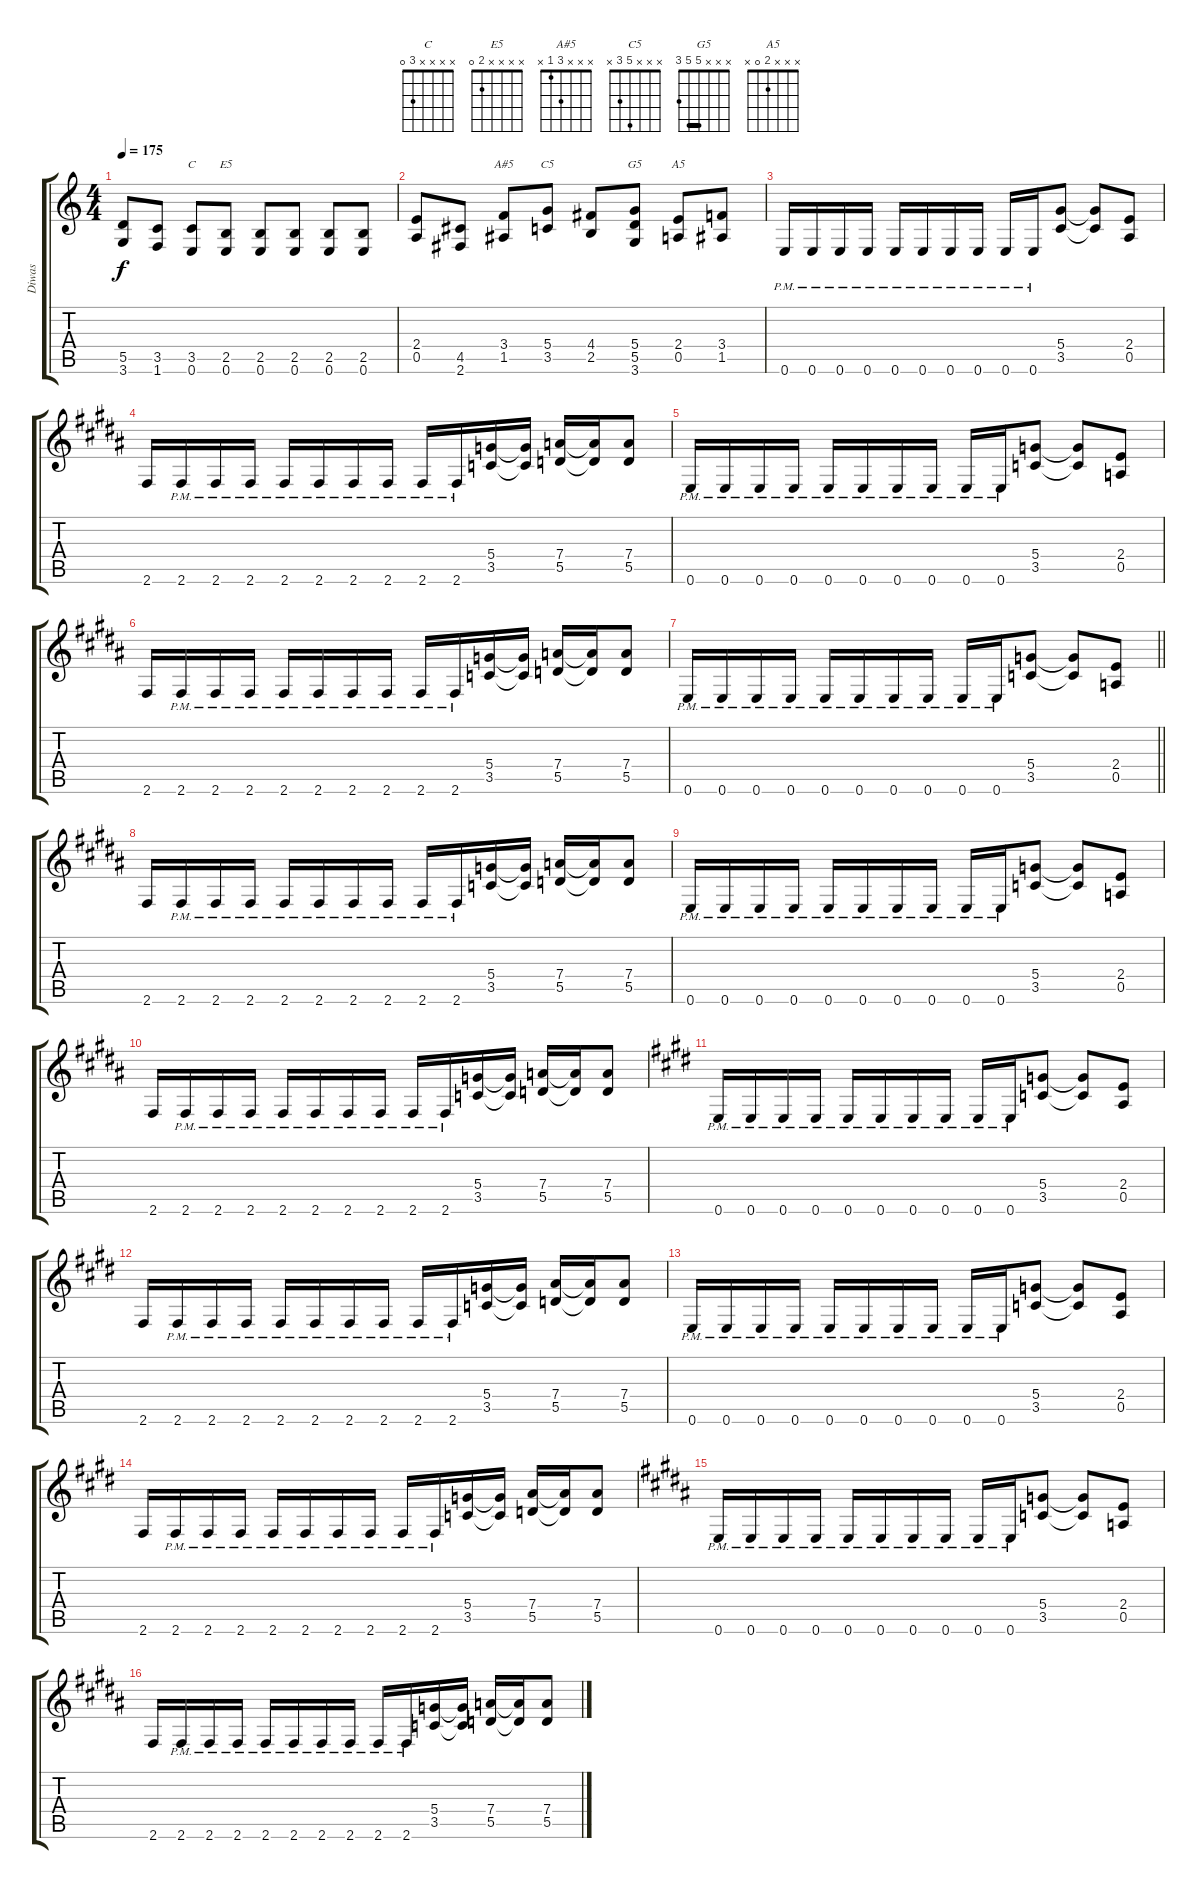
\track ("Diwas" "Diwas") {instrument overdrivenguitar}
\staff {score tabs}
\tuning (E4 B3 G3 D3 A2 E2) {hide}
\chord ("C" x x x x 3 0)
\chord ("E5" x x x x 2 0)
\chord ("A#5" x x x 3 1 x)
\chord ("C5" x x x 5 3 x)
\chord ("G5" x x x 5 5 3) {barre 5}
\chord ("A5" x x x 2 0 x)
\ts (4 4)
\tempo 175
\clef g2
\ks c
(5.5 3.6).8{dy f} (3.5 1.6).8 (3.5 0.6).8{ch "C"} (2.5 0.6).8{ch "E5"} (2.5 0.6).8 (2.5 0.6).8 (2.5 0.6).8 (2.5 0.6).8 |
(2.4 0.5).8 (4.5 2.6).8 (3.4 1.5).8{ch "A#5"} (5.4 3.5).8{ch "C5"} (4.4 2.5).8 (5.4 5.5 3.6).8{ch "G5"} (2.4 0.5).8{ch "A5"} (3.4 1.5).8 |
0.6{pm}.16 0.6{pm}.16 0.6{pm}.16 0.6{pm}.16 0.6{pm}.16 0.6{pm}.16 0.6{pm}.16 0.6{pm}.16 0.6{pm}.16 0.6{pm}.16 (5.4 3.5).8 (5.4{t} 3.5{t}).8 (2.4 0.5).8 |
\ks b
2.6.16 2.6{pm}.16 2.6{pm}.16 2.6{pm}.16 2.6{pm}.16 2.6{pm}.16 2.6{pm}.16 2.6{pm}.16 2.6{pm}.16 2.6{pm}.16 (5.4 3.5).16 (5.4{t} 3.5{t}).16 (7.4 5.5).16 (7.4{t} 5.5{t}).16 (7.4 5.5).8 |
0.6{pm}.16 0.6{pm}.16 0.6{pm}.16 0.6{pm}.16 0.6{pm}.16 0.6{pm}.16 0.6{pm}.16 0.6{pm}.16 0.6{pm}.16 0.6{pm}.16 (5.4 3.5).8 (5.4{t} 3.5{t}).8 (2.4 0.5).8 |
2.6.16 2.6{pm}.16 2.6{pm}.16 2.6{pm}.16 2.6{pm}.16 2.6{pm}.16 2.6{pm}.16 2.6{pm}.16 2.6{pm}.16 2.6{pm}.16 (5.4 3.5).16 (5.4{t} 3.5{t}).16 (7.4 5.5).16 (7.4{t} 5.5{t}).16 (7.4 5.5).8 |
\barLineRight lightlight
0.6{pm}.16 0.6{pm}.16 0.6{pm}.16 0.6{pm}.16 0.6{pm}.16 0.6{pm}.16 0.6{pm}.16 0.6{pm}.16 0.6{pm}.16 0.6{pm}.16 (5.4 3.5).8 (5.4{t} 3.5{t}).8 (2.4 0.5).8 |
2.6.16 2.6{pm}.16 2.6{pm}.16 2.6{pm}.16 2.6{pm}.16 2.6{pm}.16 2.6{pm}.16 2.6{pm}.16 2.6{pm}.16 2.6{pm}.16 (5.4 3.5).16 (5.4{t} 3.5{t}).16 (7.4 5.5).16 (7.4{t} 5.5{t}).16 (7.4 5.5).8 |
0.6{pm}.16 0.6{pm}.16 0.6{pm}.16 0.6{pm}.16 0.6{pm}.16 0.6{pm}.16 0.6{pm}.16 0.6{pm}.16 0.6{pm}.16 0.6{pm}.16 (5.4 3.5).8 (5.4{t} 3.5{t}).8 (2.4 0.5).8 |
2.6.16 2.6{pm}.16 2.6{pm}.16 2.6{pm}.16 2.6{pm}.16 2.6{pm}.16 2.6{pm}.16 2.6{pm}.16 2.6{pm}.16 2.6{pm}.16 (5.4 3.5).16 (5.4{t} 3.5{t}).16 (7.4 5.5).16 (7.4{t} 5.5{t}).16 (7.4 5.5).8 |
\ks e
0.6{pm}.16 0.6{pm}.16 0.6{pm}.16 0.6{pm}.16 0.6{pm}.16 0.6{pm}.16 0.6{pm}.16 0.6{pm}.16 0.6{pm}.16 0.6{pm}.16 (5.4 3.5).8 (5.4{t} 3.5{t}).8 (2.4 0.5).8 |
2.6.16 2.6{pm}.16 2.6{pm}.16 2.6{pm}.16 2.6{pm}.16 2.6{pm}.16 2.6{pm}.16 2.6{pm}.16 2.6{pm}.16 2.6{pm}.16 (5.4 3.5).16 (5.4{t} 3.5{t}).16 (7.4 5.5).16 (7.4{t} 5.5{t}).16 (7.4 5.5).8 |
0.6{pm}.16 0.6{pm}.16 0.6{pm}.16 0.6{pm}.16 0.6{pm}.16 0.6{pm}.16 0.6{pm}.16 0.6{pm}.16 0.6{pm}.16 0.6{pm}.16 (5.4 3.5).8 (5.4{t} 3.5{t}).8 (2.4 0.5).8 |
2.6.16 2.6{pm}.16 2.6{pm}.16 2.6{pm}.16 2.6{pm}.16 2.6{pm}.16 2.6{pm}.16 2.6{pm}.16 2.6{pm}.16 2.6{pm}.16 (5.4 3.5).16 (5.4{t} 3.5{t}).16 (7.4 5.5).16 (7.4{t} 5.5{t}).16 (7.4 5.5).8 |
\ks b
0.6{pm}.16 0.6{pm}.16 0.6{pm}.16 0.6{pm}.16 0.6{pm}.16 0.6{pm}.16 0.6{pm}.16 0.6{pm}.16 0.6{pm}.16 0.6{pm}.16 (5.4 3.5).8 (5.4{t} 3.5{t}).8 (2.4 0.5).8 |
2.6.16 2.6{pm}.16 2.6{pm}.16 2.6{pm}.16 2.6{pm}.16 2.6{pm}.16 2.6{pm}.16 2.6{pm}.16 2.6{pm}.16 2.6{pm}.16 (5.4 3.5).16 (5.4{t} 3.5{t}).16 (7.4 5.5).16 (7.4{t} 5.5{t}).16 (7.4 5.5).8
